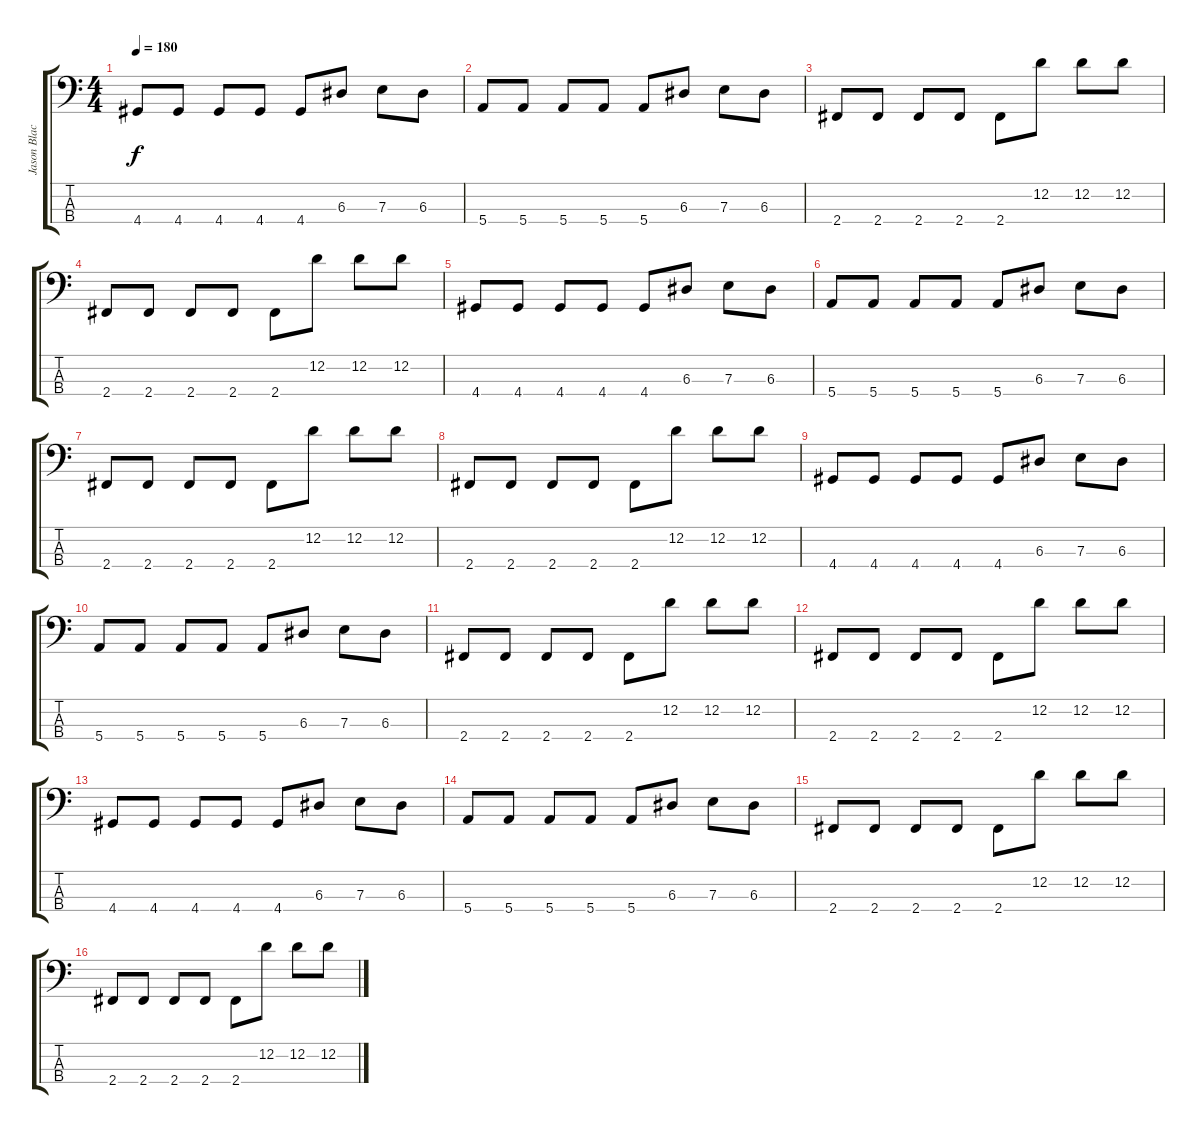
\track ("Jason Black" "Jason Blac") {instrument electricbassfinger}
\staff {score tabs}
\tuning (G2 D2 A1 E1) {hide}
\ts (4 4)
\tempo 180
\clef f4
\ks c
4.4.8{dy f} 4.4.8 4.4.8 4.4.8 4.4.8 6.3.8 7.3.8 6.3.8 |
5.4.8 5.4.8 5.4.8 5.4.8 5.4.8 6.3.8 7.3.8 6.3.8 |
2.4.8 2.4.8 2.4.8 2.4.8 2.4.8 12.2.8 12.2.8 12.2.8 |
2.4.8 2.4.8 2.4.8 2.4.8 2.4.8 12.2.8 12.2.8 12.2.8 |
4.4.8 4.4.8 4.4.8 4.4.8 4.4.8 6.3.8 7.3.8 6.3.8 |
5.4.8 5.4.8 5.4.8 5.4.8 5.4.8 6.3.8 7.3.8 6.3.8 |
2.4.8 2.4.8 2.4.8 2.4.8 2.4.8 12.2.8 12.2.8 12.2.8 |
2.4.8 2.4.8 2.4.8 2.4.8 2.4.8 12.2.8 12.2.8 12.2.8 |
4.4.8 4.4.8 4.4.8 4.4.8 4.4.8 6.3.8 7.3.8 6.3.8 |
5.4.8 5.4.8 5.4.8 5.4.8 5.4.8 6.3.8 7.3.8 6.3.8 |
2.4.8 2.4.8 2.4.8 2.4.8 2.4.8 12.2.8 12.2.8 12.2.8 |
2.4.8 2.4.8 2.4.8 2.4.8 2.4.8 12.2.8 12.2.8 12.2.8 |
4.4.8 4.4.8 4.4.8 4.4.8 4.4.8 6.3.8 7.3.8 6.3.8 |
5.4.8 5.4.8 5.4.8 5.4.8 5.4.8 6.3.8 7.3.8 6.3.8 |
2.4.8 2.4.8 2.4.8 2.4.8 2.4.8 12.2.8 12.2.8 12.2.8 |
2.4.8 2.4.8 2.4.8 2.4.8 2.4.8 12.2.8 12.2.8 12.2.8
